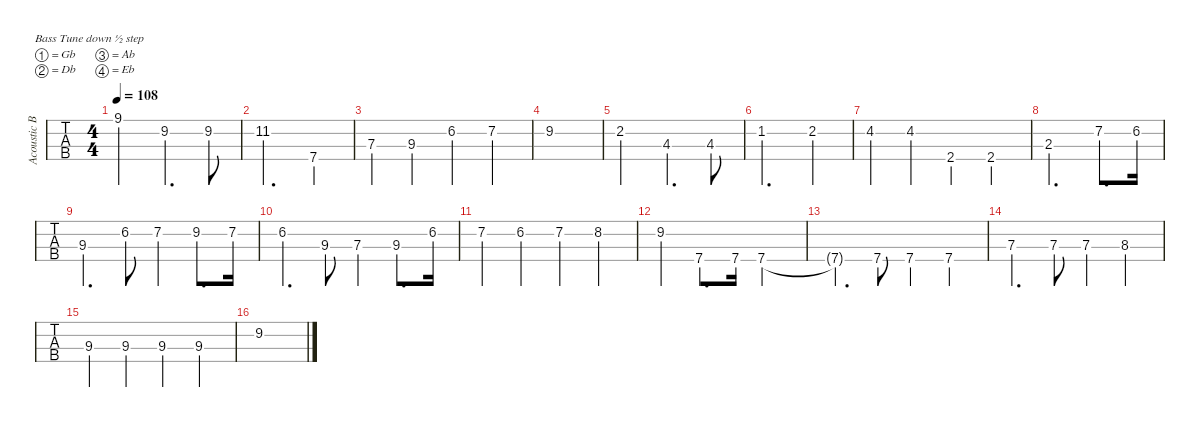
\defaultSystemsLayout 4
\hideDynamics
\bracketExtendMode nobrackets
\multiTrackTrackNamePolicy hidden
\otherSystemsTrackNameOrientation horizontal
\track ("Acoustic Bass" "Acoustic B") {instrument acousticbass}
\staff {tabs}
\tuning (Gb2 Db2 Ab1 Eb1)
\ts (4 4)
\beaming (8 4 4)
\scale
1.17015
\tempo 108
\accidentals auto
\clef f4
\ottava regular
\simile none
\ks eb
9.1{acc forcenatural}.2{dy f instrument acousticbass} 9.2{acc forcenatural}.4{d} 9.2{acc forcenatural}.8 |
\scale
0.83961 11.2{acc #}.2{d} 7.4{acc forcenatural}.4 |
\scale
1.13231 7.3{acc forcenatural}.4 9.3{acc #}.4 6.2{acc #}.4 7.2{acc forcenatural}.4 |
\scale
0.857931 9.2{acc forcenatural}.1 |
\scale
1.04864 2.2{acc forcenatural}.2 4.3{acc #}.4{d} 4.3{acc #}.8 |
\scale
0.892815 1.2{acc #}.2{d} 2.2{acc forcenatural}.4 |
\scale
0.993439 4.2{acc #}.4 4.2{acc #}.4 2.4{acc #}.4 2.4{acc #}.4 |
\scale
1.0651 2.3{acc forcenatural}.2{d} 7.2{acc forcenatural}.8{d} 6.2{acc #}.16 |
\scale
1.01258 9.3{acc #}.4{d} 6.2{acc #}.8 7.2{acc forcenatural}.4 9.2{acc forcenatural}.8{d} 7.2{acc forcenatural}.16 |
\scale
0.987421 6.2{acc #}.4{d} 9.3{acc #}.8 7.3{acc forcenatural}.4 9.3{acc #}.8{d} 6.2{acc #}.16 |
\scale
0.980192 7.2{acc forcenatural}.4 6.2{acc #}.4 7.2{acc forcenatural}.4 8.2{acc #}.4 |
\scale
0.994259 9.2{acc forcenatural}.4 7.4{acc forcenatural}.8{d} 7.4{acc forcenatural}.16 7.4{acc forcenatural}.2 |
\scale
1.1065 7.4{t acc forcenatural}.4{d} 7.4{acc forcenatural}.8 7.4{acc forcenatural}.4 7.4{acc forcenatural}.4 |
\scale
1.04775 7.3{acc forcenatural}.4{d} 7.3{acc forcenatural}.8 7.3{acc forcenatural}.4 8.3{acc #}.4 |
\scale
0.947082 9.3{acc #}.4 9.3{acc #}.4 9.3{acc #}.4 9.3{acc #}.4 |
\scale
0.898661 9.2{acc forcenatural}.1
